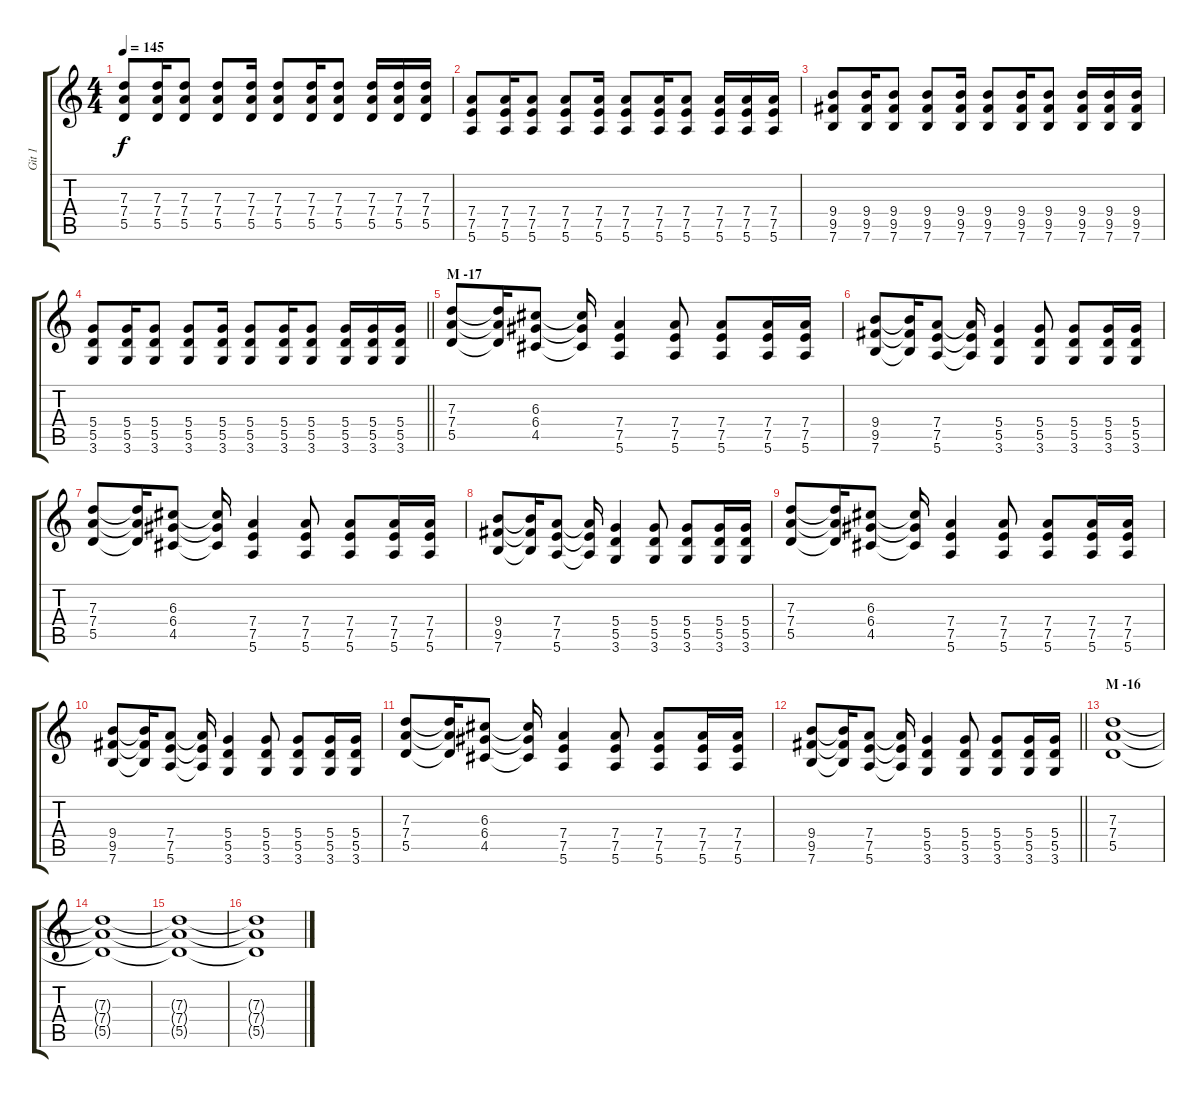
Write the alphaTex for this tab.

\track ("Git 1" "Git 1") {instrument overdrivenguitar}
\staff {score tabs}
\tuning (E4 B3 G3 D3 A2 E2) {hide}
\ts (4 4)
\tempo 145
\clef g2
\ks c
(7.3 7.4 5.5).8{dy f} (7.3 7.4 5.5).16 (7.3 7.4 5.5).8 (7.3 7.4 5.5).8 (7.3 7.4 5.5).16 (7.3 7.4 5.5).8 (7.3 7.4 5.5).16 (7.3 7.4 5.5).8 (7.3 7.4 5.5).16 (7.3 7.4 5.5).16 (7.3 7.4 5.5).16 |
(7.4 7.5 5.6).8 (7.4 7.5 5.6).16 (7.4 7.5 5.6).8 (7.4 7.5 5.6).8 (7.4 7.5 5.6).16 (7.4 7.5 5.6).8 (7.4 7.5 5.6).16 (7.4 7.5 5.6).8 (7.4 7.5 5.6).16 (7.4 7.5 5.6).16 (7.4 7.5 5.6).16 |
(9.4 9.5 7.6).8 (9.4 9.5 7.6).16 (9.4 9.5 7.6).8 (9.4 9.5 7.6).8 (9.4 9.5 7.6).16 (9.4 9.5 7.6).8 (9.4 9.5 7.6).16 (9.4 9.5 7.6).8 (9.4 9.5 7.6).16 (9.4 9.5 7.6).16 (9.4 9.5 7.6).16 |
\barLineRight lightlight
(5.4 5.5 3.6).8 (5.4 5.5 3.6).16 (5.4 5.5 3.6).8 (5.4 5.5 3.6).8 (5.4 5.5 3.6).16 (5.4 5.5 3.6).8 (5.4 5.5 3.6).16 (5.4 5.5 3.6).8 (5.4 5.5 3.6).16 (5.4 5.5 3.6).16 (5.4 5.5 3.6).16 |
\section ("" "M -17")
(7.3 7.4 5.5).8 (7.3{t} 7.4{t} 5.5{t}).16 (6.3 6.4 4.5).8 (6.3{t} 6.4{t} 4.5{t}).16 (7.4 7.5 5.6).4 (7.4 7.5 5.6).8 (7.4 7.5 5.6).8 (7.4 7.5 5.6).16 (7.4 7.5 5.6).16 |
(9.4 9.5 7.6).8 (9.4{t} 9.5{t} 7.6{t}).16 (7.4 7.5 5.6).8 (7.4{t} 7.5{t} 5.6{t}).16 (5.4 5.5 3.6).4 (5.4 5.5 3.6).8 (5.4 5.5 3.6).8 (5.4 5.5 3.6).16 (5.4 5.5 3.6).16 |
(7.3 7.4 5.5).8 (7.3{t} 7.4{t} 5.5{t}).16 (6.3 6.4 4.5).8 (6.3{t} 6.4{t} 4.5{t}).16 (7.4 7.5 5.6).4 (7.4 7.5 5.6).8 (7.4 7.5 5.6).8 (7.4 7.5 5.6).16 (7.4 7.5 5.6).16 |
(9.4 9.5 7.6).8 (9.4{t} 9.5{t} 7.6{t}).16 (7.4 7.5 5.6).8 (7.4{t} 7.5{t} 5.6{t}).16 (5.4 5.5 3.6).4 (5.4 5.5 3.6).8 (5.4 5.5 3.6).8 (5.4 5.5 3.6).16 (5.4 5.5 3.6).16 |
(7.3 7.4 5.5).8 (7.3{t} 7.4{t} 5.5{t}).16 (6.3 6.4 4.5).8 (6.3{t} 6.4{t} 4.5{t}).16 (7.4 7.5 5.6).4 (7.4 7.5 5.6).8 (7.4 7.5 5.6).8 (7.4 7.5 5.6).16 (7.4 7.5 5.6).16 |
(9.4 9.5 7.6).8 (9.4{t} 9.5{t} 7.6{t}).16 (7.4 7.5 5.6).8 (7.4{t} 7.5{t} 5.6{t}).16 (5.4 5.5 3.6).4 (5.4 5.5 3.6).8 (5.4 5.5 3.6).8 (5.4 5.5 3.6).16 (5.4 5.5 3.6).16 |
(7.3 7.4 5.5).8 (7.3{t} 7.4{t} 5.5{t}).16 (6.3 6.4 4.5).8 (6.3{t} 6.4{t} 4.5{t}).16 (7.4 7.5 5.6).4 (7.4 7.5 5.6).8 (7.4 7.5 5.6).8 (7.4 7.5 5.6).16 (7.4 7.5 5.6).16 |
\barLineRight lightlight
(9.4 9.5 7.6).8 (9.4{t} 9.5{t} 7.6{t}).16 (7.4 7.5 5.6).8 (7.4{t} 7.5{t} 5.6{t}).16 (5.4 5.5 3.6).4 (5.4 5.5 3.6).8 (5.4 5.5 3.6).8 (5.4 5.5 3.6).16 (5.4 5.5 3.6).16 |
\section ("" "M -16")
(7.3 7.4 5.5).1 |
(7.3{t} 7.4{t} 5.5{t}).1 |
(7.3{t} 7.4{t} 5.5{t}).1 |
(7.3{t} 7.4{t} 5.5{t}).1
